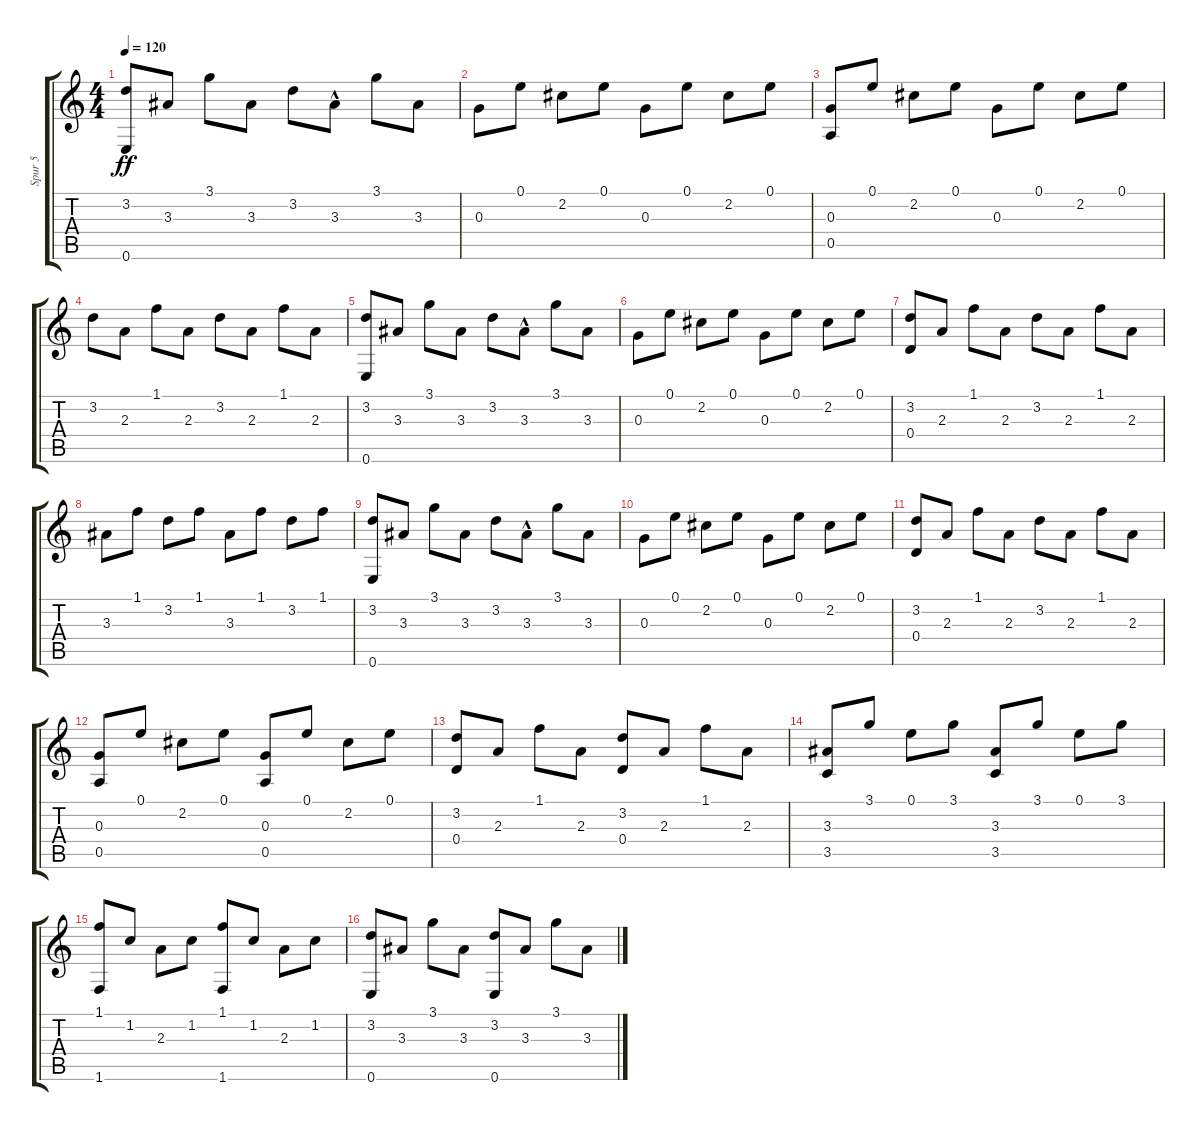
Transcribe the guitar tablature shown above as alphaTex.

\track ("Spur 5" "Spur 5") {instrument acousticguitarsteel}
\staff {score tabs}
\tuning (E4 B3 G3 D3 A2 E2) {hide}
\ts (4 4)
\tempo 120
\clef g2
\ks c
(3.2 0.6).8{dy ff} 3.3.8 3.1.8 3.3.8 3.2.8 3.3{hac}.8 3.1.8 3.3.8 |
0.3.8 0.1.8 2.2.8 0.1.8 0.3.8 0.1.8 2.2.8 0.1.8 |
(0.3 0.5).8 0.1.8 2.2.8 0.1.8 0.3.8 0.1.8 2.2.8 0.1.8 |
3.2.8 2.3.8 1.1.8 2.3.8 3.2.8 2.3.8 1.1.8 2.3.8 |
(3.2 0.6).8 3.3.8 3.1.8 3.3.8 3.2.8 3.3{hac}.8 3.1.8 3.3.8 |
0.3.8 0.1.8 2.2.8 0.1.8 0.3.8 0.1.8 2.2.8 0.1.8 |
(3.2 0.4).8 2.3.8 1.1.8 2.3.8 3.2.8 2.3.8 1.1.8 2.3.8 |
3.3.8 1.1.8 3.2.8 1.1.8 3.3.8 1.1.8 3.2.8 1.1.8 |
(3.2 0.6).8 3.3.8 3.1.8 3.3.8 3.2.8 3.3{hac}.8 3.1.8 3.3.8 |
0.3.8 0.1.8 2.2.8 0.1.8 0.3.8 0.1.8 2.2.8 0.1.8 |
(3.2 0.4).8 2.3.8 1.1.8 2.3.8 3.2.8 2.3.8 1.1.8 2.3.8 |
(0.3 0.5).8 0.1.8 2.2.8 0.1.8 (0.3 0.5).8 0.1.8 2.2.8 0.1.8 |
(3.2 0.4).8 2.3.8 1.1.8 2.3.8 (3.2 0.4).8 2.3.8 1.1.8 2.3.8 |
(3.3 3.5).8 3.1.8 0.1.8 3.1.8 (3.3 3.5).8 3.1.8 0.1.8 3.1.8 |
(1.1 1.6).8 1.2.8 2.3.8 1.2.8 (1.1 1.6).8 1.2.8 2.3.8 1.2.8 |
(3.2 0.6).8 3.3.8 3.1.8 3.3.8 (3.2 0.6).8 3.3.8 3.1.8 3.3.8
